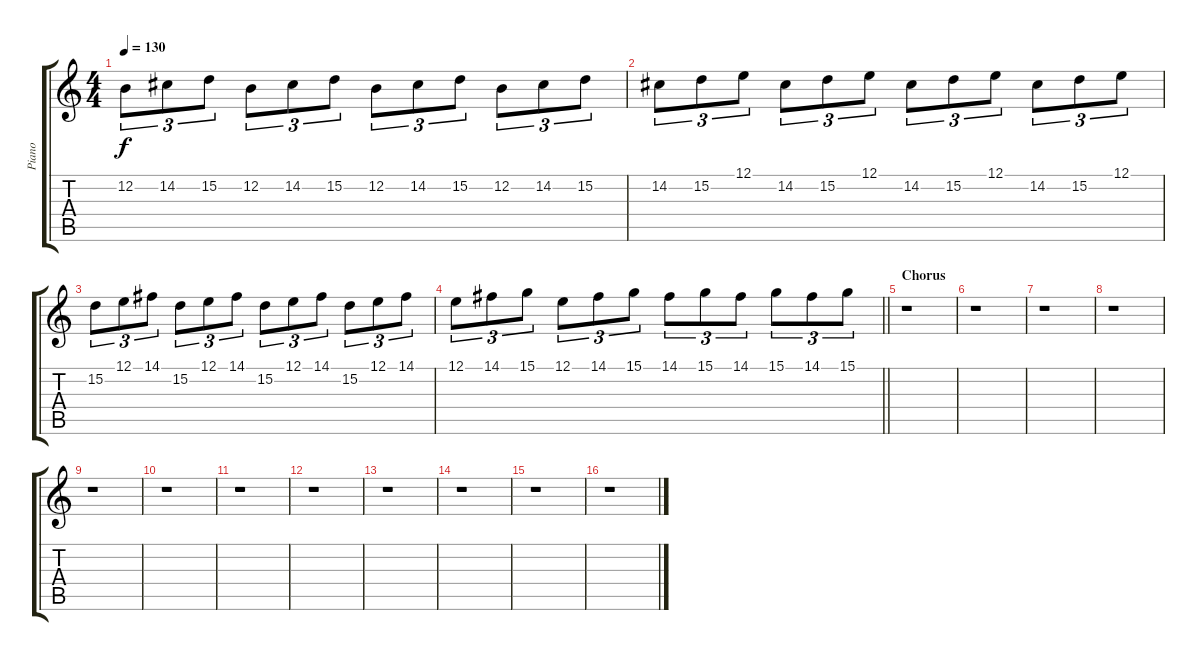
\track ("Piano" "Piano") {instrument acousticgrandpiano}
\staff {score tabs}
\tuning (E4 B3 G3 D3 A2 E2) {hide}
\ts (4 4)
\tempo 130
\clef g2
\ks c
12.2.8{tu (3 2) dy f} 14.2.8{tu (3 2)} 15.2.8{tu (3 2)} 12.2.8{tu (3 2)} 14.2.8{tu (3 2)} 15.2.8{tu (3 2)} 12.2.8{tu (3 2)} 14.2.8{tu (3 2)} 15.2.8{tu (3 2)} 12.2.8{tu (3 2)} 14.2.8{tu (3 2)} 15.2.8{tu (3 2)} |
14.2.8{tu (3 2)} 15.2.8{tu (3 2)} 12.1.8{tu (3 2)} 14.2.8{tu (3 2)} 15.2.8{tu (3 2)} 12.1.8{tu (3 2)} 14.2.8{tu (3 2)} 15.2.8{tu (3 2)} 12.1.8{tu (3 2)} 14.2.8{tu (3 2)} 15.2.8{tu (3 2)} 12.1.8{tu (3 2)} |
15.2.8{tu (3 2)} 12.1.8{tu (3 2)} 14.1.8{tu (3 2)} 15.2.8{tu (3 2)} 12.1.8{tu (3 2)} 14.1.8{tu (3 2)} 15.2.8{tu (3 2)} 12.1.8{tu (3 2)} 14.1.8{tu (3 2)} 15.2.8{tu (3 2)} 12.1.8{tu (3 2)} 14.1.8{tu (3 2)} |
\barLineRight lightlight
12.1.8{tu (3 2)} 14.1.8{tu (3 2)} 15.1.8{tu (3 2)} 12.1.8{tu (3 2)} 14.1.8{tu (3 2)} 15.1.8{tu (3 2)} 14.1.8{tu (3 2)} 15.1.8{tu (3 2)} 14.1.8{tu (3 2)} 15.1.8{tu (3 2)} 14.1.8{tu (3 2)} 15.1.8{tu (3 2)} |
\section ("" "Chorus")
r.1 |
r.1 |
r.1 |
r.1 |
r.1 |
r.1 |
r.1 |
r.1 |
r.1 |
r.1 |
r.1 |
r.1
